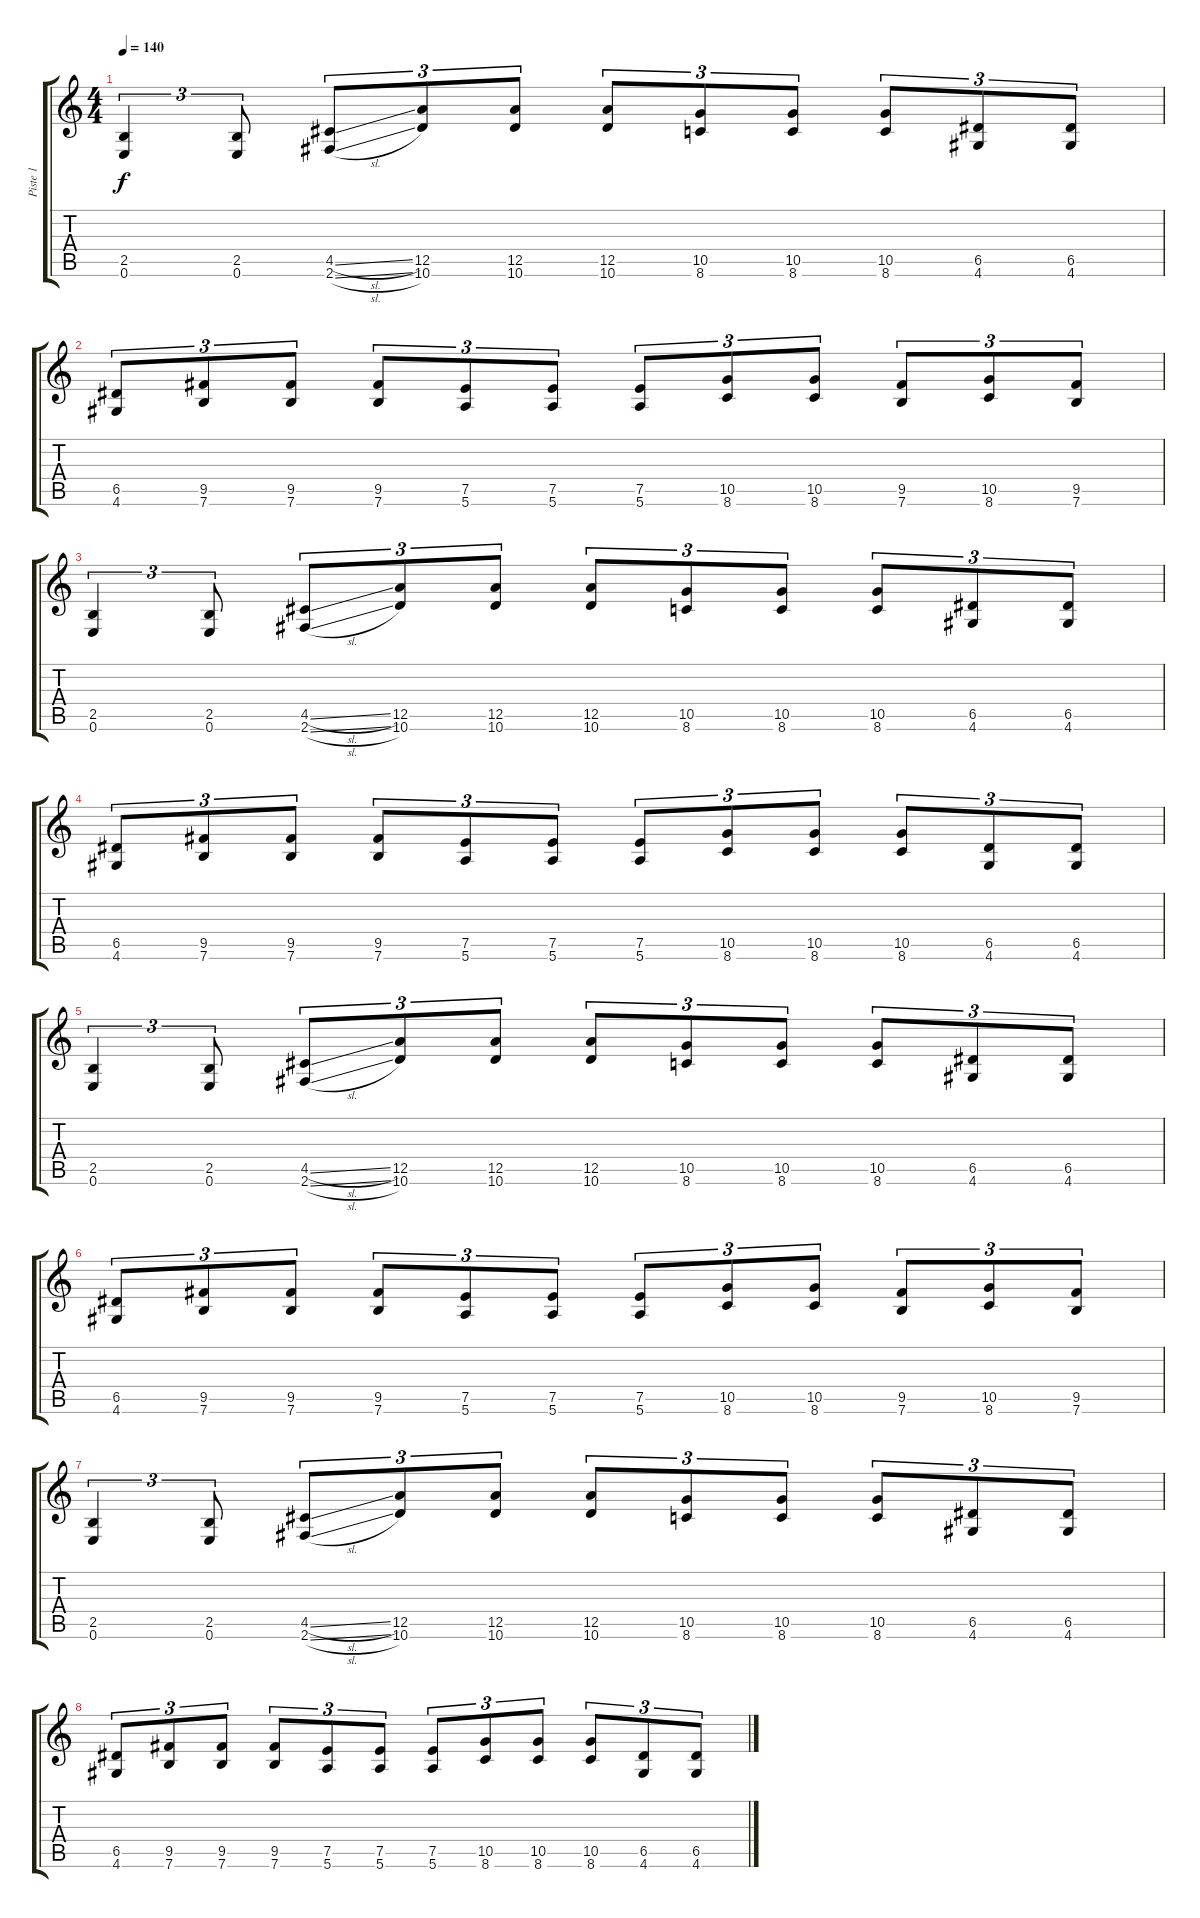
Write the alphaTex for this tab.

\track ("Piste 1" "Piste 1") {instrument distortionguitar}
\staff {score tabs}
\tuning (E4 B3 G3 D3 A2 E2) {hide}
\ts (4 4)
\tempo 140
\clef g2
\ks c
(2.5 0.6).4{tu (3 2) dy f} (2.5 0.6).8{tu (3 2)} (4.5{sl} 2.6{sl}).8{tu (3 2)} (12.5 10.6).8{tu (3 2)} (12.5 10.6).8{tu (3 2)} (12.5 10.6).8{tu (3 2)} (10.5 8.6).8{tu (3 2)} (10.5 8.6).8{tu (3 2)} (10.5 8.6).8{tu (3 2)} (6.5 4.6).8{tu (3 2)} (6.5 4.6).8{tu (3 2)} |
(6.5 4.6).8{tu (3 2)} (9.5 7.6).8{tu (3 2)} (9.5 7.6).8{tu (3 2)} (9.5 7.6).8{tu (3 2)} (7.5 5.6).8{tu (3 2)} (7.5 5.6).8{tu (3 2)} (7.5 5.6).8{tu (3 2)} (10.5 8.6).8{tu (3 2)} (10.5 8.6).8{tu (3 2)} (9.5 7.6).8{tu (3 2)} (10.5 8.6).8{tu (3 2)} (9.5 7.6).8{tu (3 2)} |
(2.5 0.6).4{tu (3 2)} (2.5 0.6).8{tu (3 2)} (4.5{sl} 2.6{sl}).8{tu (3 2)} (12.5 10.6).8{tu (3 2)} (12.5 10.6).8{tu (3 2)} (12.5 10.6).8{tu (3 2)} (10.5 8.6).8{tu (3 2)} (10.5 8.6).8{tu (3 2)} (10.5 8.6).8{tu (3 2)} (6.5 4.6).8{tu (3 2)} (6.5 4.6).8{tu (3 2)} |
(6.5 4.6).8{tu (3 2)} (9.5 7.6).8{tu (3 2)} (9.5 7.6).8{tu (3 2)} (9.5 7.6).8{tu (3 2)} (7.5 5.6).8{tu (3 2)} (7.5 5.6).8{tu (3 2)} (7.5 5.6).8{tu (3 2)} (10.5 8.6).8{tu (3 2)} (10.5 8.6).8{tu (3 2)} (10.5 8.6).8{tu (3 2)} (6.5 4.6).8{tu (3 2)} (6.5 4.6).8{tu (3 2)} |
(2.5 0.6).4{tu (3 2)} (2.5 0.6).8{tu (3 2)} (4.5{sl} 2.6{sl}).8{tu (3 2)} (12.5 10.6).8{tu (3 2)} (12.5 10.6).8{tu (3 2)} (12.5 10.6).8{tu (3 2)} (10.5 8.6).8{tu (3 2)} (10.5 8.6).8{tu (3 2)} (10.5 8.6).8{tu (3 2)} (6.5 4.6).8{tu (3 2)} (6.5 4.6).8{tu (3 2)} |
(6.5 4.6).8{tu (3 2)} (9.5 7.6).8{tu (3 2)} (9.5 7.6).8{tu (3 2)} (9.5 7.6).8{tu (3 2)} (7.5 5.6).8{tu (3 2)} (7.5 5.6).8{tu (3 2)} (7.5 5.6).8{tu (3 2)} (10.5 8.6).8{tu (3 2)} (10.5 8.6).8{tu (3 2)} (9.5 7.6).8{tu (3 2)} (10.5 8.6).8{tu (3 2)} (9.5 7.6).8{tu (3 2)} |
(2.5 0.6).4{tu (3 2)} (2.5 0.6).8{tu (3 2)} (4.5{sl} 2.6{sl}).8{tu (3 2)} (12.5 10.6).8{tu (3 2)} (12.5 10.6).8{tu (3 2)} (12.5 10.6).8{tu (3 2)} (10.5 8.6).8{tu (3 2)} (10.5 8.6).8{tu (3 2)} (10.5 8.6).8{tu (3 2)} (6.5 4.6).8{tu (3 2)} (6.5 4.6).8{tu (3 2)} |
(6.5 4.6).8{tu (3 2)} (9.5 7.6).8{tu (3 2)} (9.5 7.6).8{tu (3 2)} (9.5 7.6).8{tu (3 2)} (7.5 5.6).8{tu (3 2)} (7.5 5.6).8{tu (3 2)} (7.5 5.6).8{tu (3 2)} (10.5 8.6).8{tu (3 2)} (10.5 8.6).8{tu (3 2)} (10.5 8.6).8{tu (3 2)} (6.5 4.6).8{tu (3 2)} (6.5 4.6).8{tu (3 2)}
